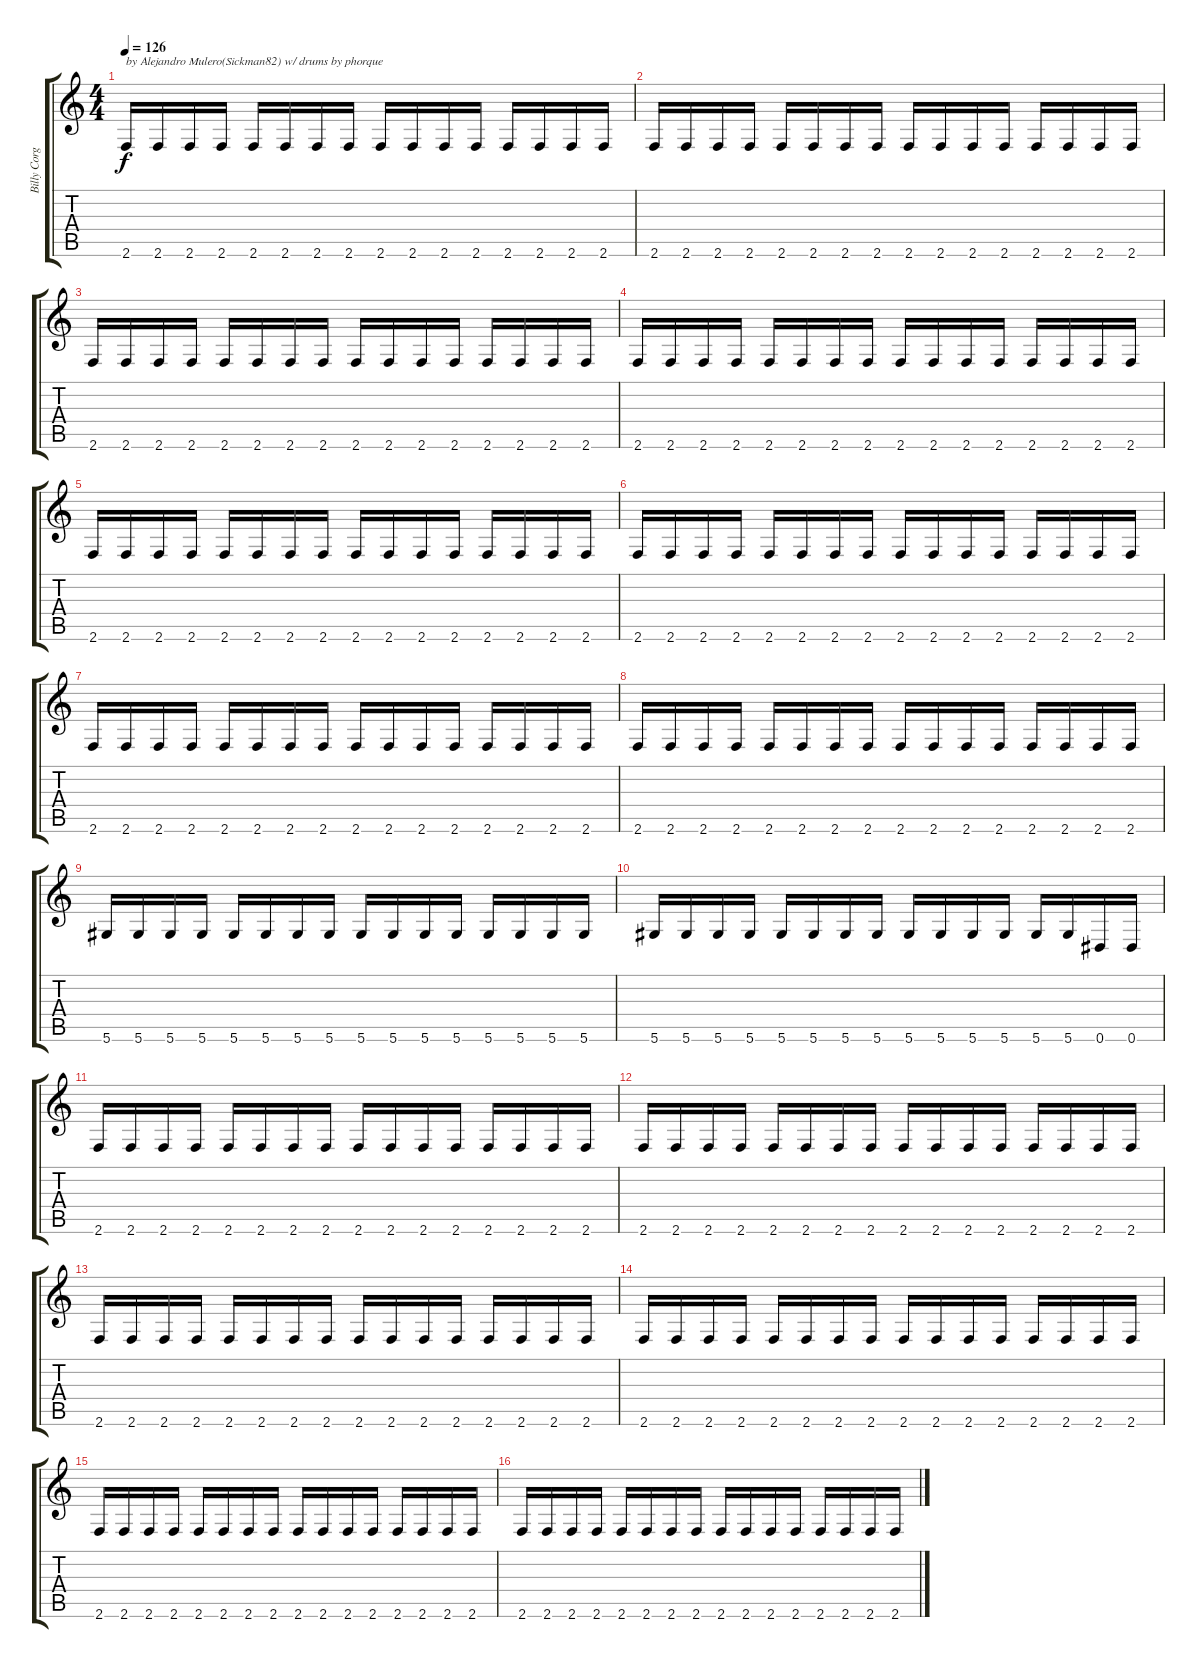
\track ("Billy Corgan" "Billy Corg") {instrument overdrivenguitar}
\staff {score tabs}
\tuning (Eb4 Bb3 Gb3 Db3 Ab2 Eb2) {hide}
\ts (4 4)
\tempo 126
\clef g2
\ks c
2.6.16{txt "by Alejandro Mulero(Sickman82) w/ drums by phorque" dy f instrument overdrivenguitar} 2.6.16 2.6.16 2.6.16 2.6.16 2.6.16 2.6.16 2.6.16 2.6.16 2.6.16 2.6.16 2.6.16 2.6.16 2.6.16 2.6.16 2.6.16 |
2.6.16 2.6.16 2.6.16 2.6.16 2.6.16 2.6.16 2.6.16 2.6.16 2.6.16 2.6.16 2.6.16 2.6.16 2.6.16 2.6.16 2.6.16 2.6.16 |
2.6.16 2.6.16 2.6.16 2.6.16 2.6.16 2.6.16 2.6.16 2.6.16 2.6.16 2.6.16 2.6.16 2.6.16 2.6.16 2.6.16 2.6.16 2.6.16 |
2.6.16 2.6.16 2.6.16 2.6.16 2.6.16 2.6.16 2.6.16 2.6.16 2.6.16 2.6.16 2.6.16 2.6.16 2.6.16 2.6.16 2.6.16 2.6.16 |
2.6.16 2.6.16 2.6.16 2.6.16 2.6.16 2.6.16 2.6.16 2.6.16 2.6.16 2.6.16 2.6.16 2.6.16 2.6.16 2.6.16 2.6.16 2.6.16 |
2.6.16 2.6.16 2.6.16 2.6.16 2.6.16 2.6.16 2.6.16 2.6.16 2.6.16 2.6.16 2.6.16 2.6.16 2.6.16 2.6.16 2.6.16 2.6.16 |
2.6.16 2.6.16 2.6.16 2.6.16 2.6.16 2.6.16 2.6.16 2.6.16 2.6.16 2.6.16 2.6.16 2.6.16 2.6.16 2.6.16 2.6.16 2.6.16 |
2.6.16 2.6.16 2.6.16 2.6.16 2.6.16 2.6.16 2.6.16 2.6.16 2.6.16 2.6.16 2.6.16 2.6.16 2.6.16 2.6.16 2.6.16 2.6.16 |
5.6.16 5.6.16 5.6.16 5.6.16 5.6.16 5.6.16 5.6.16 5.6.16 5.6.16 5.6.16 5.6.16 5.6.16 5.6.16 5.6.16 5.6.16 5.6.16 |
5.6.16 5.6.16 5.6.16 5.6.16 5.6.16 5.6.16 5.6.16 5.6.16 5.6.16 5.6.16 5.6.16 5.6.16 5.6.16 5.6.16 0.6.16 0.6.16 |
2.6.16 2.6.16 2.6.16 2.6.16 2.6.16 2.6.16 2.6.16 2.6.16 2.6.16 2.6.16 2.6.16 2.6.16 2.6.16 2.6.16 2.6.16 2.6.16 |
2.6.16 2.6.16 2.6.16 2.6.16 2.6.16 2.6.16 2.6.16 2.6.16 2.6.16 2.6.16 2.6.16 2.6.16 2.6.16 2.6.16 2.6.16 2.6.16 |
2.6.16 2.6.16 2.6.16 2.6.16 2.6.16 2.6.16 2.6.16 2.6.16 2.6.16 2.6.16 2.6.16 2.6.16 2.6.16 2.6.16 2.6.16 2.6.16 |
2.6.16 2.6.16 2.6.16 2.6.16 2.6.16 2.6.16 2.6.16 2.6.16 2.6.16 2.6.16 2.6.16 2.6.16 2.6.16 2.6.16 2.6.16 2.6.16 |
2.6.16 2.6.16 2.6.16 2.6.16 2.6.16 2.6.16 2.6.16 2.6.16 2.6.16 2.6.16 2.6.16 2.6.16 2.6.16 2.6.16 2.6.16 2.6.16 |
2.6.16 2.6.16 2.6.16 2.6.16 2.6.16 2.6.16 2.6.16 2.6.16 2.6.16 2.6.16 2.6.16 2.6.16 2.6.16 2.6.16 2.6.16 2.6.16
